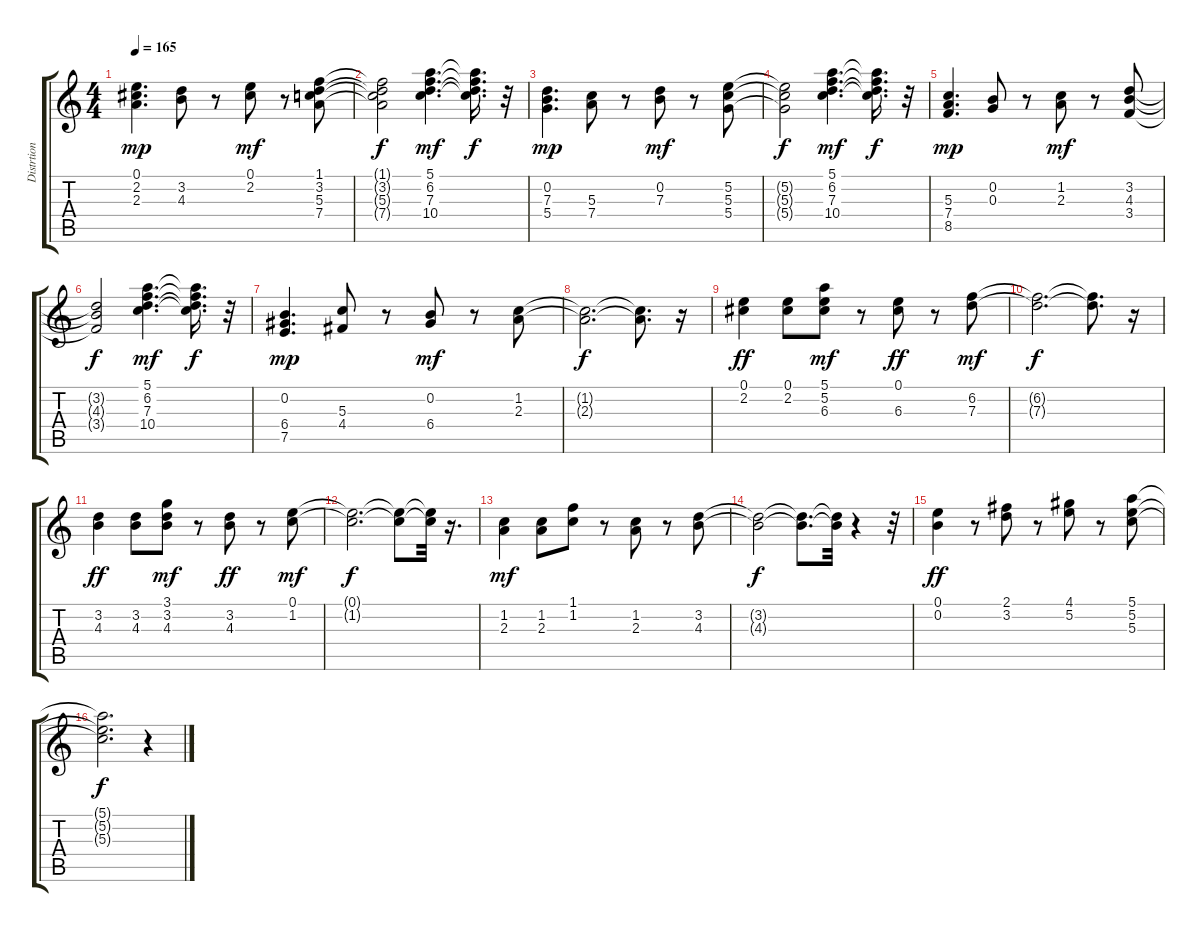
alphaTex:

\track ("Distrtion Guitar" "Distrtion ") {instrument distortionguitar}
\staff {score tabs}
\tuning (E4 B3 G3 D3 A2 E2) {hide}
\ts (4 4)
\tempo 165
\clef g2
\ks c
(0.1 2.2 2.3).4{d dy mp} (3.2 4.3).8 r.8 (0.1 2.2).8{dy mf} r.8 (1.1 3.2 5.3 7.4).8 |
(1.1{t} 3.2{t} 5.3{t} 7.4{t}).2{dy f} (5.1 6.2 7.3 10.4).4{d dy mf} (5.1{t} 6.2{t} 7.3{t} 10.4{t}).16{d dy f} r.32 |
(0.2 7.3 5.4).4{d dy mp} (5.3 7.4).8 r.8 (0.2 7.3).8{dy mf} r.8 (5.2 5.3 5.4).8 |
(5.2{t} 5.3{t} 5.4{t}).2{dy f} (5.1 6.2 7.3 10.4).4{d dy mf} (5.1{t} 6.2{t} 7.3{t} 10.4{t}).16{d dy f} r.32 |
(5.3 7.4 8.5).4{d dy mp} (0.2 0.3).8 r.8 (1.2 2.3).8{dy mf} r.8 (3.2 4.3 3.4).8 |
(3.2{t} 4.3{t} 3.4{t}).2{dy f} (5.1 6.2 7.3 10.4).4{d dy mf} (5.1{t} 6.2{t} 7.3{t} 10.4{t}).16{d dy f} r.32 |
(0.2 6.4 7.5).4{d dy mp} (5.3 4.4).8 r.8 (0.2 6.4).8{dy mf} r.8 (1.2 2.3).8 |
(1.2{t} 2.3{t}).2{d dy f} (1.2{t} 2.3{t}).8{d} r.16 |
(0.1 2.2).4{dy ff} (0.1 2.2).8 (5.1 5.2 6.3).8{dy mf} r.8 (0.1 6.3).8{dy ff} r.8 (6.2 7.3).8{dy mf} |
(6.2{t} 7.3{t}).2{d dy f} (6.2{t} 7.3{t}).8{d} r.16 |
(3.2 4.3).4{dy ff} (3.2 4.3).8 (3.1 3.2 4.3).8{dy mf} r.8 (3.2 4.3).8{dy ff} r.8 (0.1 1.2).8{dy mf} |
(0.1{t} 1.2{t}).2{d dy f} (0.1{t} 1.2{t}).8 (0.1{t} 1.2{t}).32 r.16{d} |
(1.2 2.3).4{dy mf} (1.2 2.3).8 (1.1 1.2).8 r.8 (1.2 2.3).8 r.8 (3.2 4.3).8 |
(3.2{t} 4.3{t}).2{dy f} (3.2{t} 4.3{t}).8{d} (3.2{t} 4.3{t}).32 r.4 r.32 |
(0.1 0.2).4{dy ff} r.8 (2.1 3.2).8 r.8 (4.1 5.2).8 r.8 (5.1 5.2 5.3).8 |
(5.1{t} 5.2{t} 5.3{t}).2{d dy f} r.4
